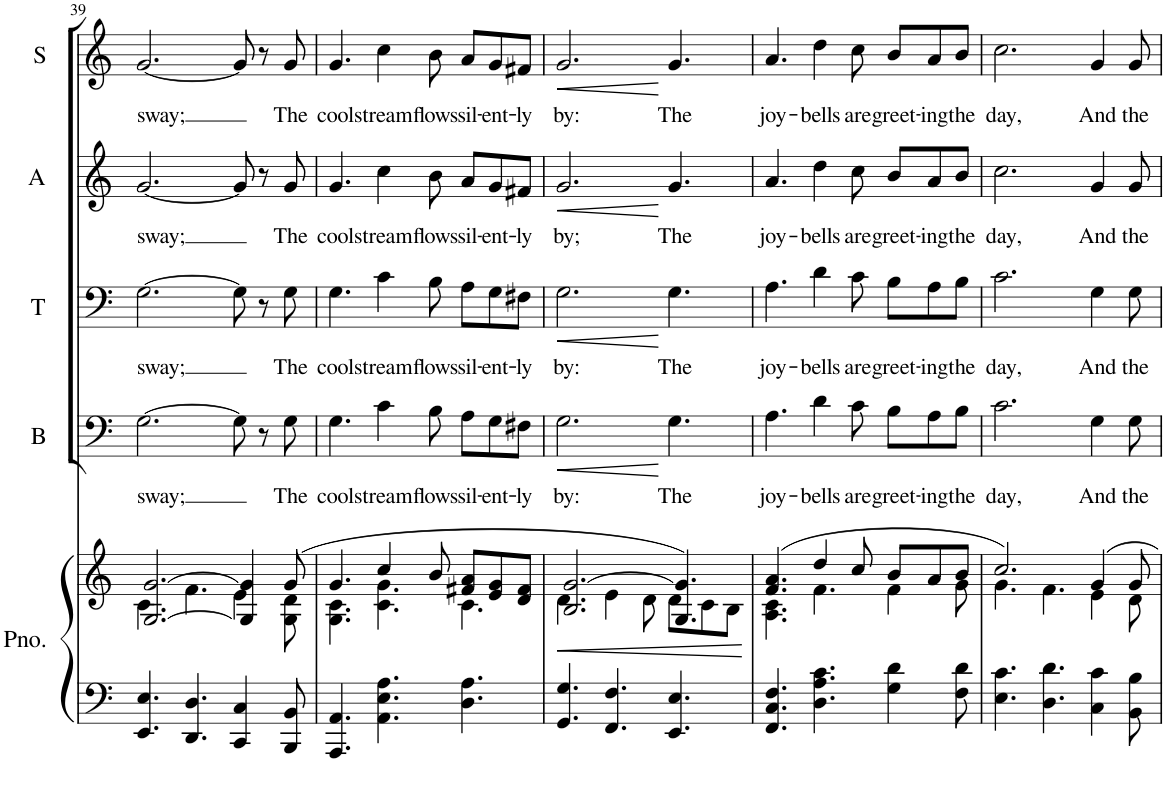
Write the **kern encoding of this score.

**kern	**kern	**dynam	**kern	**text	**dynam	**kern	**text	**dynam	**kern	**text	**dynam	**kern	**text	**dynam
*part5	*part5	*part5	*part4	*part4	*part4	*part3	*part3	*part3	*part2	*part2	*part2	*part1	*part1	*part1
*staff6	*staff5	*staff5/6	*staff4	*staff4	*staff4	*staff3	*staff3	*staff3	*staff2	*staff2	*staff2	*staff1	*staff1	*staff1
*I"Piano	*	*	*I"Bass	*	*	*I"Tenor	*	*	*I"Alto	*	*	*I"Soprano	*	*
*I'Pno.	*	*	*I'B	*	*	*I'T	*	*	*I'A	*	*	*I'S	*	*
!!LO:PB:g=z
*clefF4	*clefG2	*	*clefF4	*	*	*clefF4	*	*	*clefG2	*	*	*clefG2	*	*
*k[]	*k[]	*	*k[]	*	*	*k[]	*	*	*k[]	*	*	*k[]	*	*
*M9/8	*M9/8	*	*M9/8	*	*	*M9/8	*	*	*M9/8	*	*	*M9/8	*	*
=39	=39	=39	=39	=39	=39	=39	=39	=39	=39	=39	=39	=39	=39	=39
*	*^	*	*	*	*	*	*	*	*	*	*	*	*	*
!	!	!	!	!	!LO:LY:b	!	!	!LO:LY:b	!	!	!LO:LY:b	!	!	!LO:LY:b	!
4.EE/ 4.E/	[2.G/ [2.g/	4.c\	.	[2.G\	sway;	.	[2.G\	sway;	.	[2.g/	sway;	.	[2.g/	sway;	.
4.DD/ 4.D/	.	4.f\	.	.	.	.	.	.	.	.	.	.	.	.	.
4CC/ 4C/	4G/] 4g/]	4e\	.	8G\]	.	.	8G\]	.	.	8g/]	.	.	8g/]	.	.
.	.	.	.	8r	.	.	8r	.	.	8r	.	.	8r	.	.
!	!	!	!	!	!LO:LY:b	!	!	!LO:LY:b	!	!	!LO:LY:b	!	!	!LO:LY:b	!
8BBB/ 8BB/	(8g/	8G\ 8d\	.	8G\	The	.	8G\	The	.	8g/	The	.	8g/	The	.
=40	=40	=40	=40	=40	=40	=40	=40	=40	=40	=40	=40	=40	=40	=40	=40
!	!	!	!	!	!LO:LY:b	!	!	!LO:LY:b	!	!	!LO:LY:b	!	!	!LO:LY:b	!
4.AAA/ 4.AA/	4.g/	4.G\ 4.c\	.	4.G\	cool	.	4.G\	cool	.	4.g/	cool	.	4.g/	cool	.
!	!	!	!	!	!LO:LY:b	!	!	!LO:LY:b	!	!	!LO:LY:b	!	!	!LO:LY:b	!
4.AA\ 4.E\ 4.A\	4cc/	4.c\ 4.g\	.	4c\	stream	.	4c\	stream	.	4cc\	stream	.	4cc\	stream	.
!	!	!	!	!	!LO:LY:b	!	!	!LO:LY:b	!	!	!LO:LY:b	!	!	!LO:LY:b	!
.	8b/	.	.	8B\	flows	.	8B\	flows	.	8b\	flows	.	8b\	flows	.
!	!	!	!	!	!LO:LY:b	!	!	!LO:LY:b	!	!	!LO:LY:b	!	!	!LO:LY:b	!
4.D\ 4.A\	8f#X/ 8a/L	4.c\	.	8A\L	sil-	.	8A\L	sil-	.	8a/L	sil-	.	8a/L	sil-	.
!	!	!	!	!	!LO:LY:b	!	!	!LO:LY:b	!	!	!LO:LY:b	!	!	!LO:LY:b	!
.	8e/ 8g/	.	.	8G\	-ent-	.	8G\	-ent-	.	8g/	-ent-	.	8g/	-ent-	.
!	!	!	!	!	!LO:LY:b	!	!	!LO:LY:b	!	!	!LO:LY:b	!	!	!LO:LY:b	!
.	8d/ 8f#/J	.	.	8F#X\J	-ly	.	8F#X\J	-ly	.	8f#X/J	-ly	.	8f#X/J	-ly	.
=41	=41	=41	=41	=41	=41	=41	=41	=41	=41	=41	=41	=41	=41	=41	=41
!	!	!	!LO:HP:b	!	!LO:LY:b	!LO:HP:b	!	!LO:LY:b	!LO:HP:b	!	!LO:LY:b	!LO:HP:b	!	!LO:LY:b	!LO:HP:b
4.GG/ 4.G/	2.B/ [2.g/	4.d\	<	2.G\	by:	<	2.G\	by:	<	2.g/	by;	<	2.g/	by:	<
4.FF/ 4.F/	.	4e\	.	.	.	.	.	.	.	.	.	.	.	.	.
.	.	8d\	.	.	.	.	.	.	.	.	.	.	.	.	.
!	!	!	!	!	!LO:LY:b	!	!	!LO:LY:b	!	!	!LO:LY:b	!	!	!LO:LY:b	!
4.EE/ 4.E/	4.G/ 4.g/])	8d\L	.	4.G\	The	[	4.G\	The	[	4.g/	The	[	4.g/	The	[
.	.	8c\	.	.	.	.	.	.	.	.	.	.	.	.	.
.	.	8B\J	.	.	.	.	.	.	.	.	.	.	.	.	.
*	*v	*v	*	*	*	*	*	*	*	*	*	*	*	*	*
.	.	[	.	.	.	.	.	.	.	.	.	.	.	.
=42	=42	=42	=42	=42	=42	=42	=42	=42	=42	=42	=42	=42	=42	=42
*	*^	*	*	*	*	*	*	*	*	*	*	*	*	*
!	!	!	!	!	!LO:LY:b	!	!	!LO:LY:b	!	!	!LO:LY:b	!	!	!LO:LY:b	!
4.FF/ 4.C/ 4.F/	(4.f/ 4.a/	4.A\ 4.c\	.	4.A\	joy-	.	4.A\	joy-	.	4.a/	joy-	.	4.a/	joy-	.
!	!	!	!	!	!LO:LY:b	!	!	!LO:LY:b	!	!	!LO:LY:b	!	!	!LO:LY:b	!
4.D\ 4.A\ 4.c\	4dd/	4.f\	.	4d\	-bells	.	4d\	-bells	.	4dd\	-bells	.	4dd\	-bells	.
!	!	!	!	!	!LO:LY:b	!	!	!LO:LY:b	!	!	!LO:LY:b	!	!	!LO:LY:b	!
.	8cc/	.	.	8c\	are	.	8c\	are	.	8cc\	are	.	8cc\	are	.
!	!	!	!	!	!LO:LY:b	!	!	!LO:LY:b	!	!	!LO:LY:b	!	!	!LO:LY:b	!
4G\ 4d\	8b/L	4f\	.	8B\L	greet-	.	8B\L	greet-	.	8b/L	greet-	.	8b/L	greet-	.
!	!	!	!	!	!LO:LY:b	!	!	!LO:LY:b	!	!	!LO:LY:b	!	!	!LO:LY:b	!
.	8a/	.	.	8A\	-ing	.	8A\	-ing	.	8a/	-ing	.	8a/	-ing	.
!	!	!	!	!	!LO:LY:b	!	!	!LO:LY:b	!	!	!LO:LY:b	!	!	!LO:LY:b	!
8F\ 8d\	8b/J	8g\	.	8B\J	the	.	8B\J	the	.	8b/J	the	.	8b/J	the	.
=43	=43	=43	=43	=43	=43	=43	=43	=43	=43	=43	=43	=43	=43	=43	=43
!	!	!	!	!	!LO:LY:b	!	!	!LO:LY:b	!	!	!LO:LY:b	!	!	!LO:LY:b	!
4.E\ 4.c\	2.cc/)	4.g\	.	2.c\	day,	.	2.c\	day,	.	2.cc\	day,	.	2.cc\	day,	.
4.D\ 4.d\	.	4.f\	.	.	.	.	.	.	.	.	.	.	.	.	.
!	!	!	!	!	!LO:LY:b	!	!	!LO:LY:b	!	!	!LO:LY:b	!	!	!LO:LY:b	!
4C\ 4c\	4g/	4e\	.	4G\	And	.	4G\	And	.	4g/	And	.	4g/	And	.
!	!	!	!	!	!LO:LY:b	!	!	!LO:LY:b	!	!	!LO:LY:b	!	!	!LO:LY:b	!
8BB\ 8B\	8g/	8d\	.	8G\	the	.	8G\	the	.	8g/	the	.	8g/	the	.
*	*v	*v	*	*	*	*	*	*	*	*	*	*	*	*	*
=	=	=	=	=	=	=	=	=	=	=	=	=	=	=
*-	*-	*-	*-	*-	*-	*-	*-	*-	*-	*-	*-	*-	*-	*-
